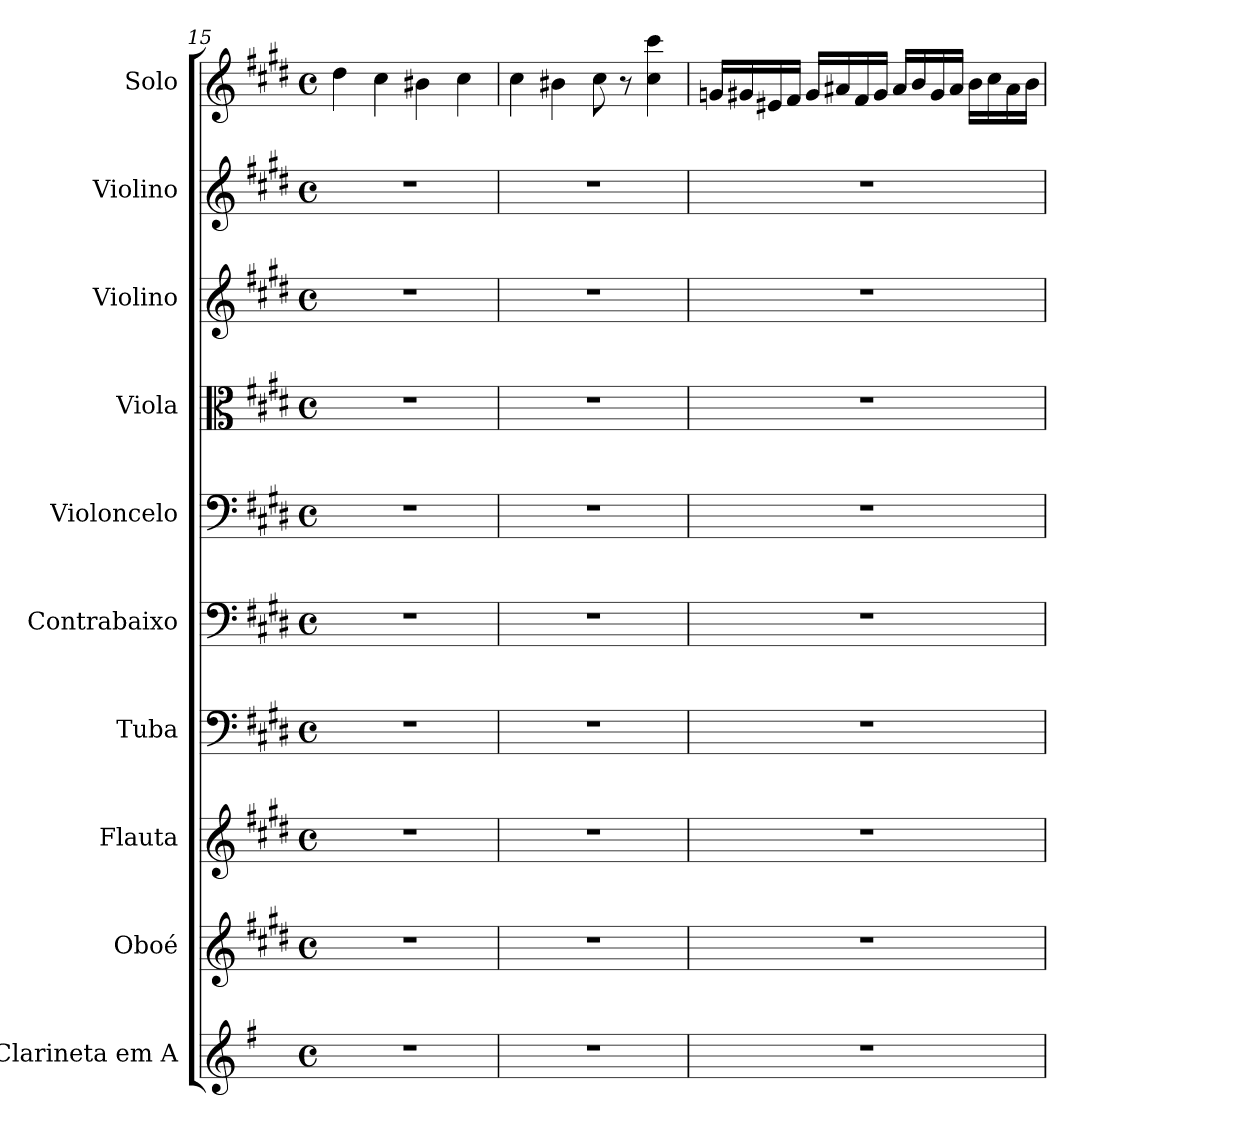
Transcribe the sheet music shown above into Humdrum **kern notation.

**kern	**kern	**kern	**kern	**kern	**kern	**kern	**kern	**kern	**kern
*part10	*part9	*part8	*part7	*part6	*part5	*part4	*part3	*part2	*part1
*staff10	*staff9	*staff8	*staff7	*staff6	*staff5	*staff4	*staff3	*staff2	*staff1
*I"Clarineta em A	*I"Oboé	*I"Flauta	*I"Tuba	*I"Contrabaixo	*I"Violoncelo	*I"Viola	*I"Violino	*I"Violino	*I"Solo
*I'Cl. A	*I'Ob.	*I'Fl.	*I'Tba.	*I'Cb.	*I'Vc.	*I'Vla	*I'Vln.	*I'Vln.	*I'Solo
*clefG2	*clefG2	*clefG2	*clefF4	*clefF4	*clefF4	*clefC3	*clefG2	*clefG2	*clefG2
*ITrd2c3	*	*	*	*ITrd7c12	*	*	*	*	*
*k[f#c#g#d#]	*k[f#c#g#d#]	*k[f#c#g#d#]	*k[f#c#g#d#]	*k[f#c#g#d#]	*k[f#c#g#d#]	*k[f#c#g#d#]	*k[f#c#g#d#]	*k[f#c#g#d#]	*k[f#c#g#d#]
*M4/4	*M4/4	*M4/4	*M4/4	*M4/4	*M4/4	*M4/4	*M4/4	*M4/4	*M4/4
*met(c)	*met(c)	*met(c)	*met(c)	*met(c)	*met(c)	*met(c)	*met(c)	*met(c)	*met(c)
=15	=15	=15	=15	=15	=15	=15	=15	=15	=15
1r	1r	1r	1r	1r	1r	1r	1r	1r	4dd#\
.	.	.	.	.	.	.	.	.	4cc#\
.	.	.	.	.	.	.	.	.	4b#X\
.	.	.	.	.	.	.	.	.	4cc#\
=16	=16	=16	=16	=16	=16	=16	=16	=16	=16
1r	1r	1r	1r	1r	1r	1r	1r	1r	4cc#\
.	.	.	.	.	.	.	.	.	4b#X\
.	.	.	.	.	.	.	.	.	8cc#\
.	.	.	.	.	.	.	.	.	8r
.	.	.	.	.	.	.	.	.	4cc#\ 4ccc#\
=17	=17	=17	=17	=17	=17	=17	=17	=17	=17
1r	1r	1r	1r	1r	1r	1r	1r	1r	16gn/LL
.	.	.	.	.	.	.	.	.	16g#X/
.	.	.	.	.	.	.	.	.	16e#X/
.	.	.	.	.	.	.	.	.	16f#/JJ
.	.	.	.	.	.	.	.	.	16g#/LL
.	.	.	.	.	.	.	.	.	16a#X/
.	.	.	.	.	.	.	.	.	16f#/
.	.	.	.	.	.	.	.	.	16g#/JJ
.	.	.	.	.	.	.	.	.	16a#/LL
.	.	.	.	.	.	.	.	.	16b/
.	.	.	.	.	.	.	.	.	16g#/
.	.	.	.	.	.	.	.	.	16a#/JJ
.	.	.	.	.	.	.	.	.	16b\LL
.	.	.	.	.	.	.	.	.	16cc#\
.	.	.	.	.	.	.	.	.	16a#\
.	.	.	.	.	.	.	.	.	16b\JJ
=	=	=	=	=	=	=	=	=	=
*-	*-	*-	*-	*-	*-	*-	*-	*-	*-
